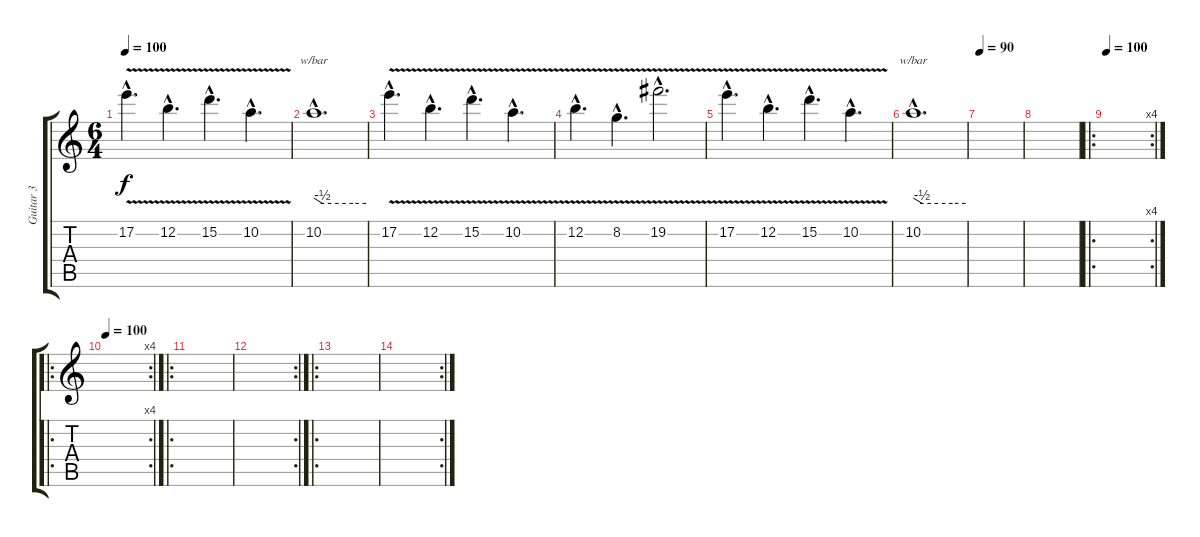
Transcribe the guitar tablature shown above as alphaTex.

\track ("Guitar 3" "Guitar 3") {instrument overdrivenguitar}
\staff {score tabs}
\tuning (E4 B3 G3 D3 A2 E2) {hide}
\ts (6 4)
\tempo 100
\clef g2
\ks c
17.2{v hac}.4{d dy f} 12.2{v hac}.4{d} 15.2{v hac}.4{d} 10.2{v hac}.4{d} |
10.2{hac}.1{d tbe (custom default 0 0 10 -2 45 -2 60 -2)} |
17.2{v hac}.4{d volume 12} 12.2{v hac}.4{d} 15.2{v hac}.4{d} 10.2{v hac}.4{d} |
12.2{v hac}.4{d} 8.2{v hac}.4{d} 19.2{v hac}.2{d} |
17.2{v hac}.4{d} 12.2{v hac}.4{d} 15.2{v hac}.4{d} 10.2{v hac}.4{d} |
10.2{hac}.1{d tbe (custom default 0 0 10 -2 45 -2 60 -2)} |
\tempo 90
|
|
\ro
\rc 4
\tempo 100
|
\ro
\rc 4
\tempo 100
|
\ro
|
\rc 2
|
\ro
|
\rc 2
